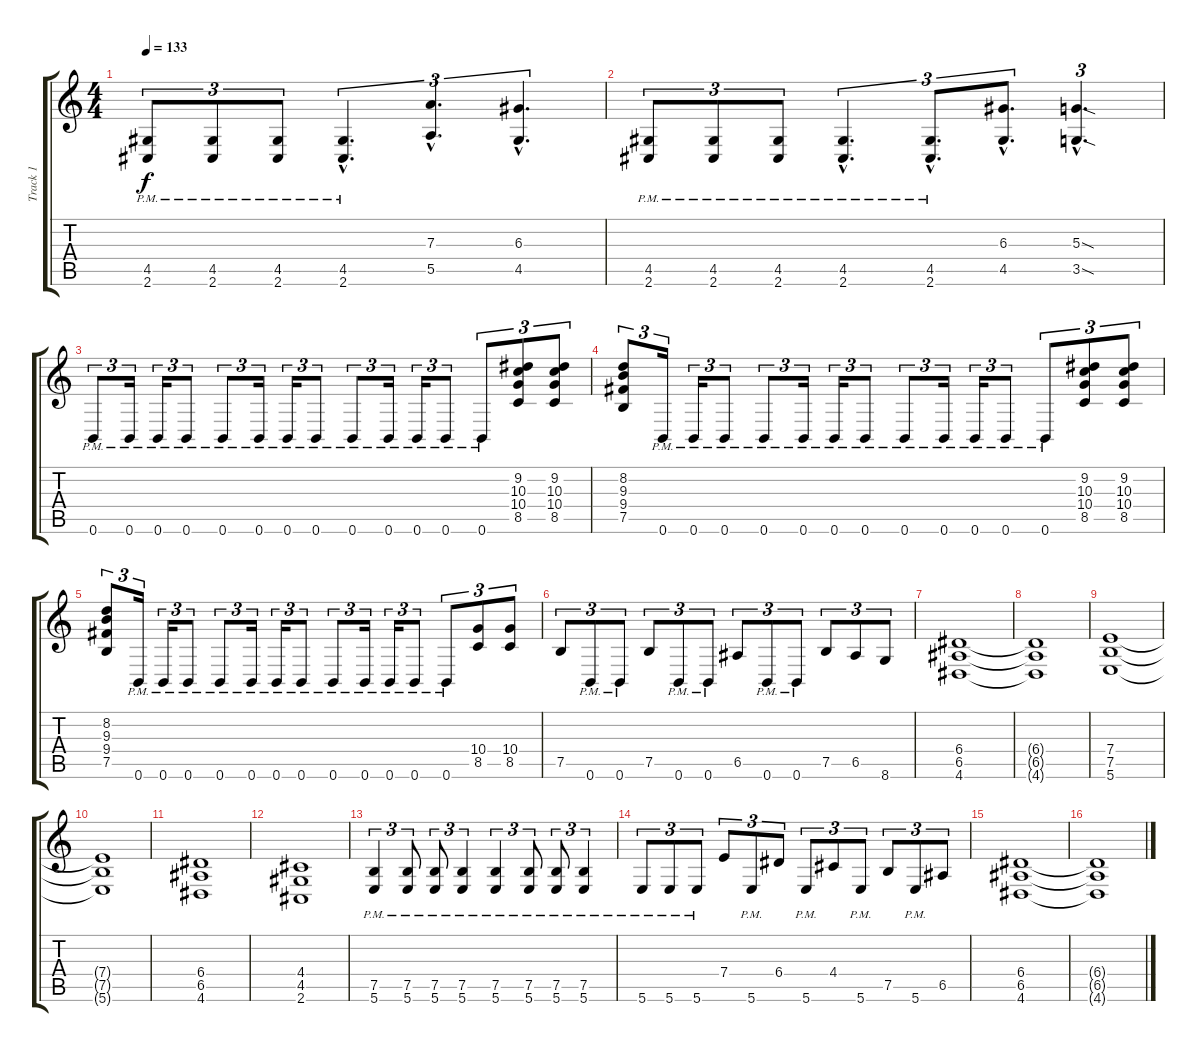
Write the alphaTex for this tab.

\track ("Track 1" "Track 1") {instrument distortionguitar}
\staff {score tabs}
\tuning (B3 Gb3 D3 A2 E2 B1) {hide}
\ts (4 4)
\tempo 133
\clef g2
\ks c
(4.5{pm} 2.6{pm}).8{tu (3 2) dy f} (4.5{pm} 2.6{pm}).8{tu (3 2)} (4.5{pm} 2.6{pm}).8{tu (3 2)} (4.5{hac pm} 2.6{hac pm}).4{d tu (3 2)} (7.3{hac} 5.5{hac}).4{d tu (3 2)} (6.3{hac} 4.5{hac}).4{d tu (3 2)} |
(4.5{pm} 2.6{pm}).8{tu (3 2)} (4.5{pm} 2.6{pm}).8{tu (3 2)} (4.5{pm} 2.6{pm}).8{tu (3 2)} (4.5{hac pm} 2.6{hac pm}).4{d tu (3 2)} (4.5{hac pm} 2.6{hac pm}).8{d tu (3 2)} (6.3{hac} 4.5{hac}).8{d tu (3 2)} (5.3{sod hac} 3.5{sod hac}).4{d tu (3 2)} |
0.6{pm}.8{tu (3 2)} 0.6{pm}.16{tu (3 2)} 0.6{pm}.16{tu (3 2)} 0.6{pm}.8{tu (3 2)} 0.6{pm}.8{tu (3 2)} 0.6{pm}.16{tu (3 2)} 0.6{pm}.16{tu (3 2)} 0.6{pm}.8{tu (3 2)} 0.6{pm}.8{tu (3 2)} 0.6{pm}.16{tu (3 2)} 0.6{pm}.16{tu (3 2)} 0.6{pm}.8{tu (3 2)} 0.6{pm}.8{tu (3 2)} (9.2 10.3 10.4 8.5).8{tu (3 2)} (9.2 10.3 10.4 8.5).8{tu (3 2)} |
(8.2 9.3 9.4 7.5).8{tu (3 2)} 0.6{pm}.16{tu (3 2)} 0.6{pm}.16{tu (3 2)} 0.6{pm}.8{tu (3 2)} 0.6{pm}.8{tu (3 2)} 0.6{pm}.16{tu (3 2)} 0.6{pm}.16{tu (3 2)} 0.6{pm}.8{tu (3 2)} 0.6{pm}.8{tu (3 2)} 0.6{pm}.16{tu (3 2)} 0.6{pm}.16{tu (3 2)} 0.6{pm}.8{tu (3 2)} 0.6{pm}.8{tu (3 2)} (9.2 10.3 10.4 8.5).8{tu (3 2)} (9.2 10.3 10.4 8.5).8{tu (3 2)} |
(8.2 9.3 9.4 7.5).8{tu (3 2)} 0.6{pm}.16{tu (3 2)} 0.6{pm}.16{tu (3 2)} 0.6{pm}.8{tu (3 2)} 0.6{pm}.8{tu (3 2)} 0.6{pm}.16{tu (3 2)} 0.6{pm}.16{tu (3 2)} 0.6{pm}.8{tu (3 2)} 0.6{pm}.8{tu (3 2)} 0.6{pm}.16{tu (3 2)} 0.6{pm}.16{tu (3 2)} 0.6{pm}.8{tu (3 2)} 0.6{pm}.8{tu (3 2)} (10.4 8.5).8{tu (3 2)} (10.4 8.5).8{tu (3 2)} |
7.5.8{tu (3 2)} 0.6{pm}.8{tu (3 2)} 0.6{pm}.8{tu (3 2)} 7.5.8{tu (3 2)} 0.6{pm}.8{tu (3 2)} 0.6{pm}.8{tu (3 2)} 6.5.8{tu (3 2)} 0.6{pm}.8{tu (3 2)} 0.6{pm}.8{tu (3 2)} 7.5.8{tu (3 2)} 6.5.8{tu (3 2)} 8.6.8{tu (3 2)} |
(6.4 6.5 4.6).1 |
(6.4{t} 6.5{t} 4.6{t}).1 |
(7.4 7.5 5.6).1 |
(7.4{t} 7.5{t} 5.6{t}).1 |
(6.4 6.5 4.6).1 |
(4.4 4.5 2.6).1 |
(7.5{pm} 5.6{pm}).4{tu (3 2)} (7.5{pm} 5.6{pm}).8{tu (3 2)} (7.5{pm} 5.6{pm}).8{tu (3 2)} (7.5{pm} 5.6{pm}).4{tu (3 2)} (7.5{pm} 5.6{pm}).4{tu (3 2)} (7.5{pm} 5.6{pm}).8{tu (3 2)} (7.5{pm} 5.6{pm}).8{tu (3 2)} (7.5{pm} 5.6{pm}).4{tu (3 2)} |
5.6{pm}.8{tu (3 2)} 5.6{pm}.8{tu (3 2)} 5.6{pm}.8{tu (3 2)} 7.4.8{tu (3 2)} 5.6{pm}.8{tu (3 2)} 6.4.8{tu (3 2)} 5.6{pm}.8{tu (3 2)} 4.4.8{tu (3 2)} 5.6{pm}.8{tu (3 2)} 7.5.8{tu (3 2)} 5.6{pm}.8{tu (3 2)} 6.5.8{tu (3 2)} |
(6.4 6.5 4.6).1 |
(6.4{t} 6.5{t} 4.6{t}).1
